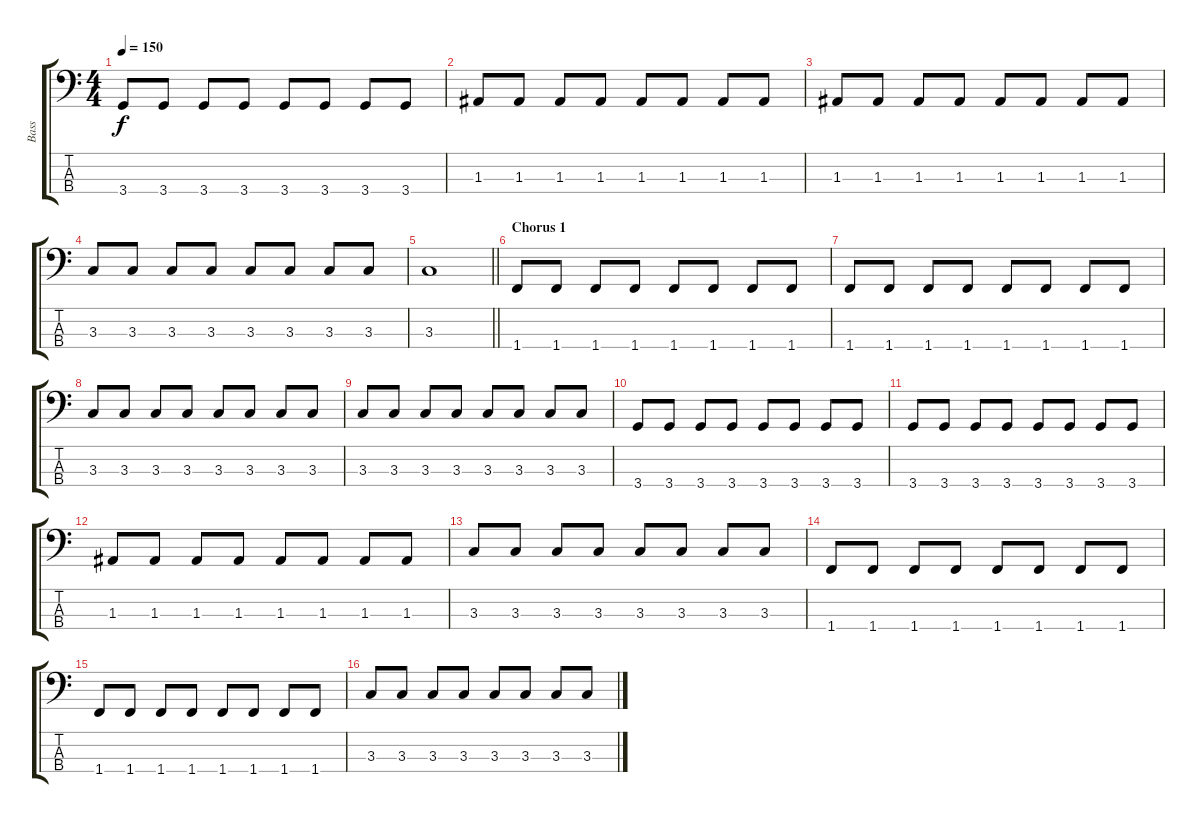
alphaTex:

\track ("Bass" "Bass") {instrument electricbassfinger}
\staff {score tabs}
\tuning (G2 D2 A1 E1) {hide}
\ts (4 4)
\tempo 150
\clef f4
\ks c
3.4.8{dy f} 3.4.8 3.4.8 3.4.8 3.4.8 3.4.8 3.4.8 3.4.8 |
1.3.8 1.3.8 1.3.8 1.3.8 1.3.8 1.3.8 1.3.8 1.3.8 |
1.3.8 1.3.8 1.3.8 1.3.8 1.3.8 1.3.8 1.3.8 1.3.8 |
3.3.8 3.3.8 3.3.8 3.3.8 3.3.8 3.3.8 3.3.8 3.3.8 |
\barLineRight lightlight
3.3.1 |
\section ("" "Chorus 1")
1.4.8 1.4.8 1.4.8 1.4.8 1.4.8 1.4.8 1.4.8 1.4.8 |
1.4.8 1.4.8 1.4.8 1.4.8 1.4.8 1.4.8 1.4.8 1.4.8 |
3.3.8 3.3.8 3.3.8 3.3.8 3.3.8 3.3.8 3.3.8 3.3.8 |
3.3.8 3.3.8 3.3.8 3.3.8 3.3.8 3.3.8 3.3.8 3.3.8 |
3.4.8 3.4.8 3.4.8 3.4.8 3.4.8 3.4.8 3.4.8 3.4.8 |
3.4.8 3.4.8 3.4.8 3.4.8 3.4.8 3.4.8 3.4.8 3.4.8 |
1.3.8 1.3.8 1.3.8 1.3.8 1.3.8 1.3.8 1.3.8 1.3.8 |
3.3.8 3.3.8 3.3.8 3.3.8 3.3.8 3.3.8 3.3.8 3.3.8 |
1.4.8 1.4.8 1.4.8 1.4.8 1.4.8 1.4.8 1.4.8 1.4.8 |
1.4.8 1.4.8 1.4.8 1.4.8 1.4.8 1.4.8 1.4.8 1.4.8 |
3.3.8 3.3.8 3.3.8 3.3.8 3.3.8 3.3.8 3.3.8 3.3.8
